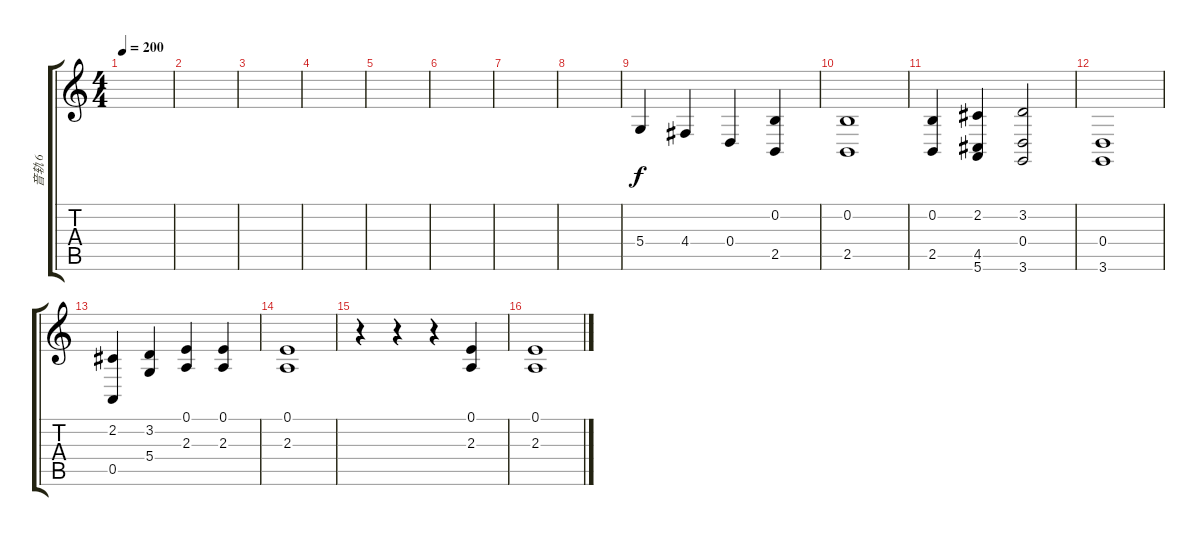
\track ("音轨 6" "音轨 6") {instrument brightacousticpiano}
\staff {score tabs}
\tuning (E4 B3 G3 D3 A2 E2) {hide}
\ts (4 4)
\tempo 200
\clef g2
\ks c
|
|
|
|
|
|
|
|
5.4.4 4.4.4 0.4.4 (0.2 2.5).4 |
(0.2 2.5).1 |
(0.2 2.5).4 (2.2 4.5 5.6).4 (3.2 0.4 3.6).2 |
(0.4 3.6).1 |
(2.2 0.5).4 (3.2 5.4).4 (0.1 2.3).4 (0.1 2.3).4 |
(0.1 2.3).1 |
r.4 r.4 r.4 (0.1 2.3).4 |
(0.1 2.3).1
